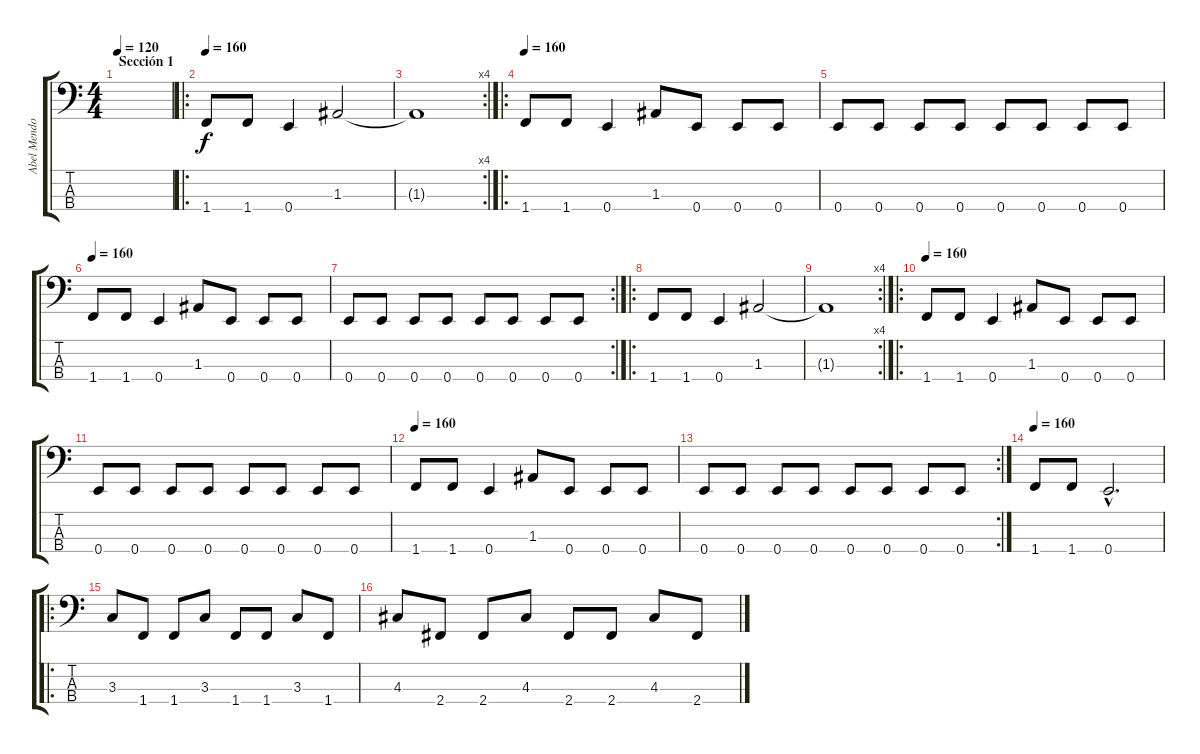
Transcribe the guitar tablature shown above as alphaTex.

\track ("Abel Mendoza" "Abel Mendo") {instrument electricbassfinger}
\staff {score tabs}
\tuning (G2 D2 A1 E1) {hide}
\ts (4 4)
\section ("" "Sección 1")
\tempo 120
\tempo 160
\tempo 120
\clef f4
\ks c
|
\ro
\tempo 160
1.4.8 1.4.8 0.4.4 1.3.2 |
\rc 4
1.3{t}.1 |
\ro
\tempo 160
1.4.8 1.4.8 0.4.4 1.3.8 0.4.8 0.4.8 0.4.8 |
0.4.8 0.4.8 0.4.8 0.4.8 0.4.8 0.4.8 0.4.8 0.4.8 |
\tempo 160
1.4.8 1.4.8 0.4.4 1.3.8 0.4.8 0.4.8 0.4.8 |
\rc 2
0.4.8 0.4.8 0.4.8 0.4.8 0.4.8 0.4.8 0.4.8 0.4.8 |
\ro
1.4.8 1.4.8 0.4.4 1.3.2 |
\rc 4
1.3{t}.1 |
\ro
\tempo 160
1.4.8 1.4.8 0.4.4 1.3.8 0.4.8 0.4.8 0.4.8 |
0.4.8 0.4.8 0.4.8 0.4.8 0.4.8 0.4.8 0.4.8 0.4.8 |
\tempo 160
1.4.8 1.4.8 0.4.4 1.3.8 0.4.8 0.4.8 0.4.8 |
\rc 2
0.4.8 0.4.8 0.4.8 0.4.8 0.4.8 0.4.8 0.4.8 0.4.8 |
\tempo 160
1.4.8 1.4.8 0.4{hac}.2{d} |
\ro
3.3.8 1.4.8 1.4.8 3.3.8 1.4.8 1.4.8 3.3.8 1.4.8 |
4.3.8 2.4.8 2.4.8 4.3.8 2.4.8 2.4.8 4.3.8 2.4.8
